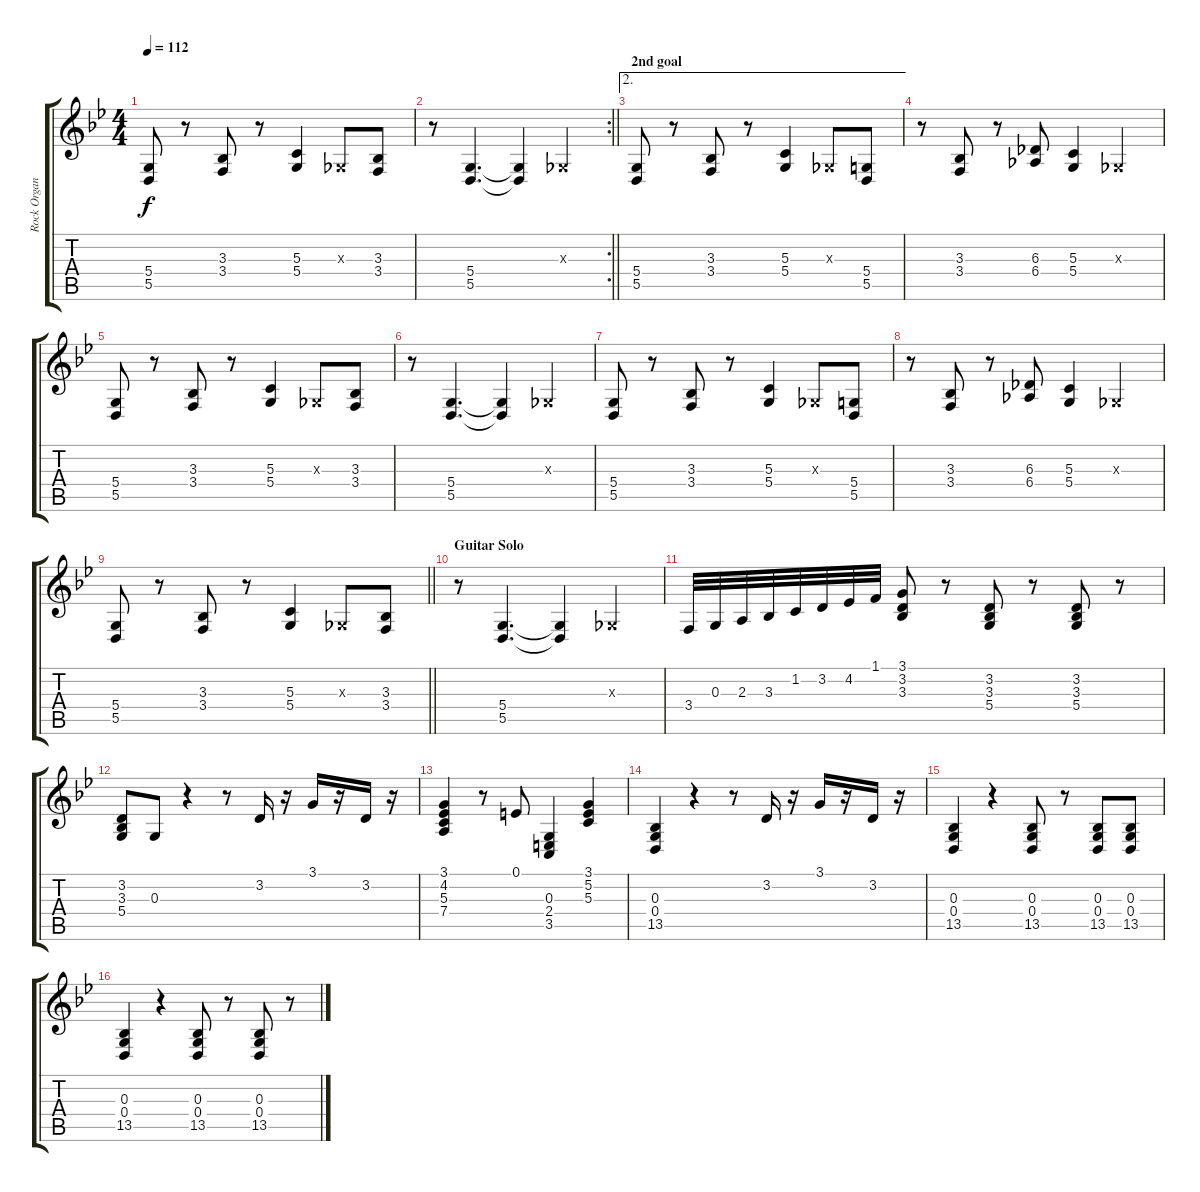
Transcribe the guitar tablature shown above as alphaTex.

\track ("Rock Organ" "Rock Organ") {instrument rockorgan}
\staff {score tabs}
\tuning (E4 B3 G3 D3 A2 E2) {hide}
\ts (4 4)
\tempo 112
\clef g2
\ks bb
(5.4 5.5).8{dy f} r.8 (3.3 3.4).8 r.8 (5.3 5.4).4 -1.3{x}.8 (3.3 3.4).8 |
\rc 2
\barLineRight lightlight
r.8 (5.4 5.5).4{d} (5.4{t} 5.5{t}).4 -1.3{x}.4 |
\ae 2
\section ("" "2nd goal")
(5.4 5.5).8 r.8 (3.3 3.4).8 r.8 (5.3 5.4).4 -1.3{x}.8 (5.4 5.5).8 |
r.8 (3.3 3.4).8 r.8 (6.3 6.4).8 (5.3 5.4).4 -1.3{x}.4 |
(5.4 5.5).8 r.8 (3.3 3.4).8 r.8 (5.3 5.4).4 -1.3{x}.8 (3.3 3.4).8 |
r.8 (5.4 5.5).4{d} (5.4{t} 5.5{t}).4 -1.3{x}.4 |
(5.4 5.5).8 r.8 (3.3 3.4).8 r.8 (5.3 5.4).4 -1.3{x}.8 (5.4 5.5).8 |
r.8 (3.3 3.4).8 r.8 (6.3 6.4).8 (5.3 5.4).4 -1.3{x}.4 |
\barLineRight lightlight
(5.4 5.5).8 r.8 (3.3 3.4).8 r.8 (5.3 5.4).4 -1.3{x}.8 (3.3 3.4).8 |
\section ("" "Guitar Solo")
r.8 (5.4 5.5).4{d} (5.4{t} 5.5{t}).4 -1.3{x}.4 |
3.4.32 0.3.32 2.3.32 3.3.32 1.2.32 3.2.32 4.2.32 1.1.32 (3.1 3.2 3.3).8 r.8 (3.2 3.3 5.4).8 r.8 (3.2 3.3 5.4).8 r.8 |
(3.2 3.3 5.4).8 0.3.8 r.4 r.8 3.2.16 r.16 3.1.16 r.16 3.2.16 r.16 |
(3.1 4.2 5.3 7.4).4 r.8 0.1.8 (0.3 2.4 3.5).4 (3.1 5.2 5.3).4 |
(0.3 0.4 13.5).4 r.4 r.8 3.2.16 r.16 3.1.16 r.16 3.2.16 r.16 |
(0.3 0.4 13.5).4 r.4 (0.3 0.4 13.5).8 r.8 (0.3 0.4 13.5).8 (0.3 0.4 13.5).8 |
(0.3 0.4 13.5).4 r.4 (0.3 0.4 13.5).8 r.8 (0.3 0.4 13.5).8 r.8
